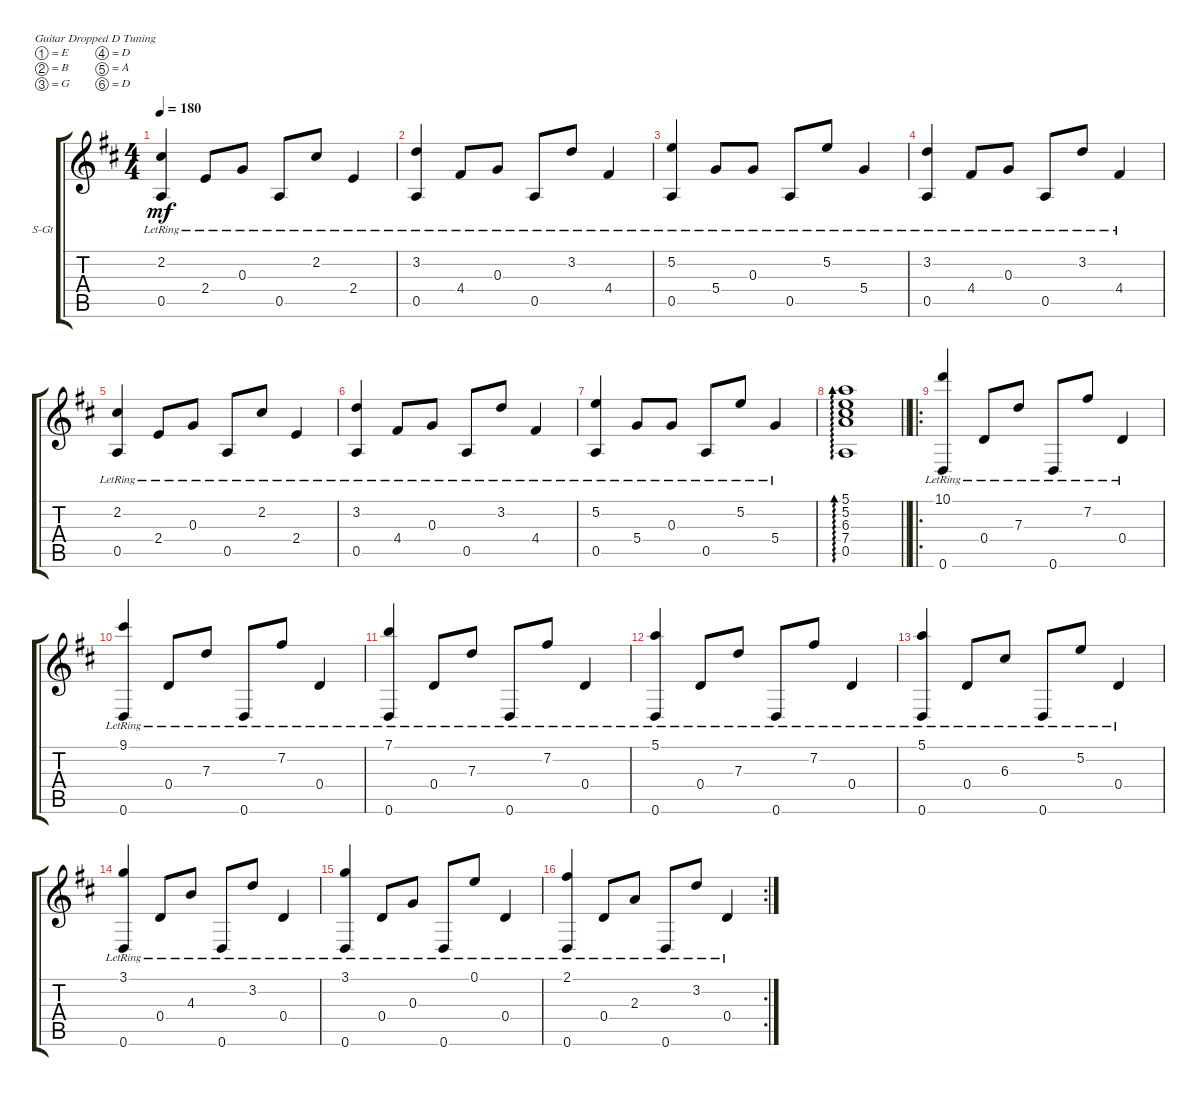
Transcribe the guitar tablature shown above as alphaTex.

\defaultSystemsLayout 4
\bracketExtendMode groupsimilarinstruments
\firstSystemTrackNameOrientation horizontal
\otherSystemsTrackNameOrientation horizontal
\track ("Steel Guitar" "S-Gt") {instrument acousticguitarsteel}
\staff {score tabs}
\tuning (E4 B3 G3 D3 A2 D2)
\ts (4 4)
\tempo 180
\clef g2
\ks d
(2.2{lr} 0.5{lr}).4{dy mf} 2.4{lr}.8 0.3{lr}.8 0.5{lr}.8 2.2{lr}.8 2.4{lr}.4 |
(3.2{lr} 0.5{lr}).4 4.4{lr}.8 0.3{lr}.8 0.5{lr}.8 3.2{lr}.8 4.4{lr}.4 |
(5.2{lr} 0.5{lr}).4 5.4{lr}.8 0.3{lr}.8 0.5{lr}.8 5.2{lr}.8 5.4{lr}.4 |
(3.2{lr} 0.5{lr}).4 4.4{lr}.8 0.3{lr}.8 0.5{lr}.8 3.2{lr}.8 4.4{lr}.4 |
(2.2{lr} 0.5{lr}).4 2.4{lr}.8 0.3{lr}.8 0.5{lr}.8 2.2{lr}.8 2.4{lr}.4 |
(3.2{lr} 0.5{lr}).4 4.4{lr}.8 0.3{lr}.8 0.5{lr}.8 3.2{lr}.8 4.4{lr}.4 |
(5.2{lr} 0.5{lr}).4 5.4{lr}.8 0.3{lr}.8 0.5{lr}.8 5.2{lr}.8 5.4{lr}.4 |
\barLineRight lightlight
(0.5 7.4 6.3 5.2 5.1).1{ad 0} |
\ro
(0.6{lr} 10.1).4 0.4{lr}.8 7.3{lr}.8 0.6{lr}.8 7.2{lr}.8 0.4{lr}.4 |
(0.6{lr} 9.1).4 0.4{lr}.8 7.3{lr}.8 0.6{lr}.8 7.2{lr}.8 0.4{lr}.4 |
(0.6{lr} 7.1).4 0.4{lr}.8 7.3{lr}.8 0.6{lr}.8 7.2{lr}.8 0.4{lr}.4 |
(0.6{lr} 5.1).4 0.4{lr}.8 7.3{lr}.8 0.6{lr}.8 7.2{lr}.8 0.4{lr}.4 |
(0.6{lr} 5.1).4 0.4{lr}.8 6.3{lr}.8 0.6{lr}.8 5.2{lr}.8 0.4{lr}.4 |
(0.6{lr} 3.1).4 0.4{lr}.8 4.3{lr}.8 0.6{lr}.8 3.2{lr}.8 0.4{lr}.4 |
(0.6{lr} 3.1{lr}).4 0.4{lr}.8 0.3{lr}.8 0.6{lr}.8 0.1{lr}.8 0.4{lr}.4 |
\rc 2
(0.6{lr} 2.1).4 0.4{lr}.8 2.3{lr}.8 0.6{lr}.8 3.2{lr}.8 0.4{lr}.4
